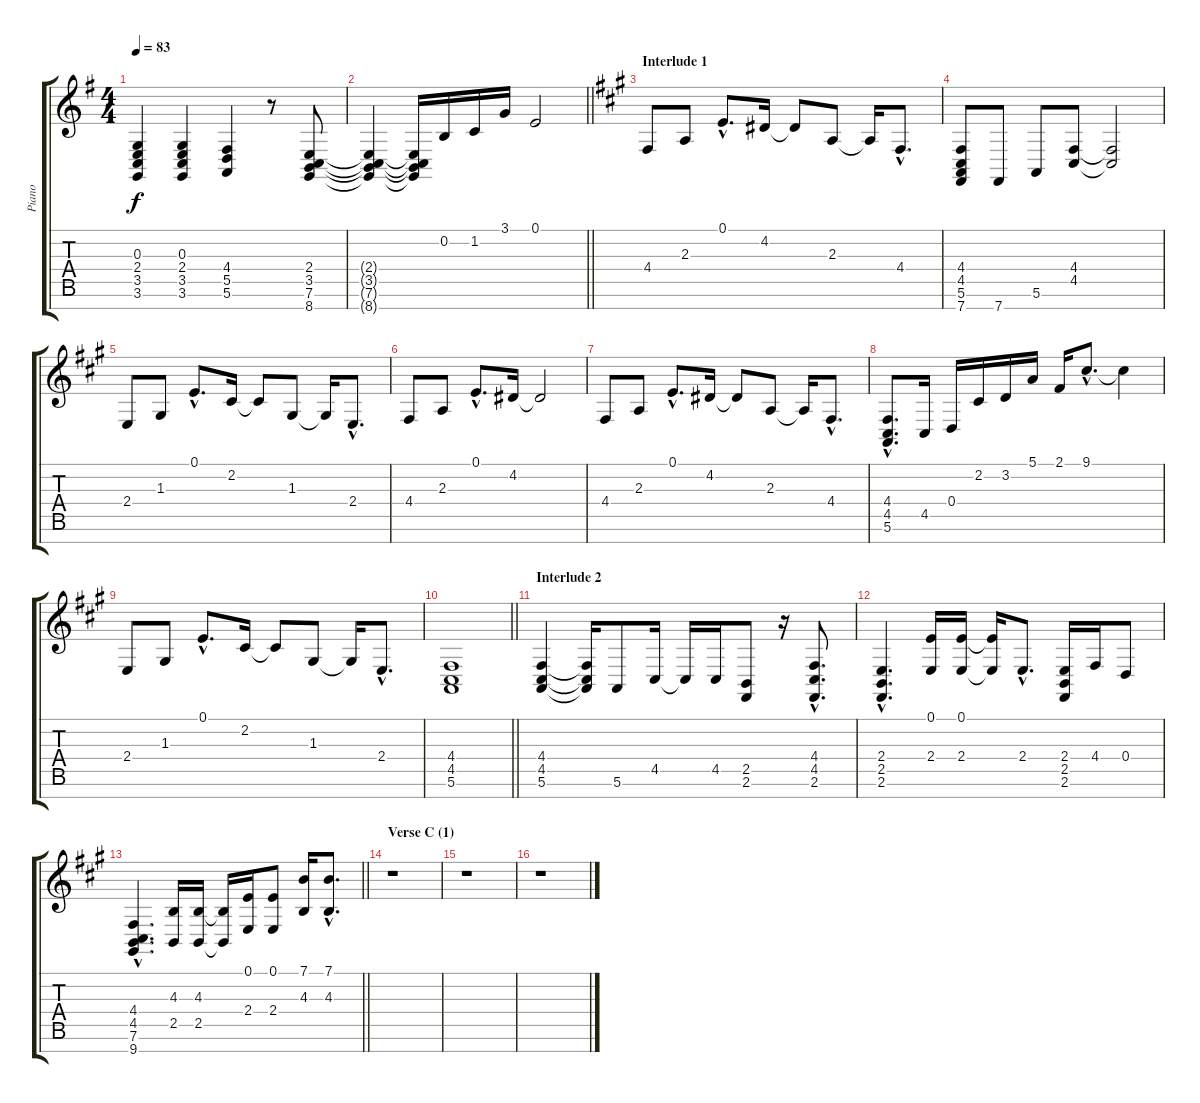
\track ("Piano" "Piano") {instrument brightacousticpiano}
\staff {score tabs}
\tuning (E4 B3 G3 D3 A2 E2 B1) {hide}
\ts (4 4)
\tempo 83
\clef g2
\ks eminor
(0.3 2.4 3.5 3.6).4{dy f} (0.3 2.4 3.5 3.6).4 (4.4 5.5 5.6).4 r.8 (2.4 3.5 7.6 8.7).8 |
\barLineRight lightlight
(2.4{t} 3.5{t} 7.6{t} 8.7{t}).4 (2.4{t} 3.5{t} 7.6{t} 8.7{t}).16 0.2.16 1.2.16 3.1.16 0.1.2 |
\section ("" "Interlude 1")
\ks f#minor
4.4.8 2.3.8 0.1{hac}.8{d} 4.2.16 4.2{t}.8 2.3.8 2.3{t}.16 4.4{hac}.8{d} |
(4.4 4.5 5.6 7.7).8 7.7.8 5.6.8 (4.4 4.5).8 (4.4{t} 4.5{t}).2 |
2.4.8 1.3.8 0.1{hac}.8{d} 2.2.16 2.2{t}.8 1.3.8 1.3{t}.16 2.4{hac}.8{d} |
4.4.8 2.3.8 0.1{hac}.8{d} 4.2.16 4.2{t}.2 |
4.4.8 2.3.8 0.1{hac}.8{d} 4.2.16 4.2{t}.8 2.3.8 2.3{t}.16 4.4{hac}.8{d} |
(4.4{hac} 4.5{hac} 5.6{hac}).8{d} 4.5.16 0.4.16 2.2.16 3.2.16 5.1.16 2.1.16 9.1{hac}.8{d} 9.1{t}.4 |
2.4.8 1.3.8 0.1{hac}.8{d} 2.2.16 2.2{t}.8 1.3.8 1.3{t}.16 2.4{hac}.8{d} |
\barLineRight lightlight
(4.4 4.5 5.6).1 |
\section ("" "Interlude 2")
(4.4 4.5 5.6).4 (4.4{t} 4.5{t} 5.6{t}).16 5.6.8 4.5.16 4.5{t}.16 4.5.16 (2.5 2.6).8 r.16 (4.4{hac} 4.5{hac} 2.6{hac}).8{d} |
(2.4{hac} 2.5{hac} 2.6{hac}).4{d} (0.1 2.4).16 (0.1 2.4).16 (0.1{t} 2.4{t}).16 2.4{hac}.8{d} (2.4 2.5 2.6).16 4.4.16 0.4.8 |
\barLineRight lightlight
(4.4{hac} 4.5{hac} 7.6{hac} 9.7{hac}).4{d} (4.3 2.5).16 (4.3 2.5).16 (4.3{t} 2.5{t}).16 (0.1 2.4).16 (0.1 2.4).8 (7.1 4.3).16 (7.1{hac} 4.3{hac}).8{d} |
\section ("" "Verse C (1)")
r.1 |
r.1 |
r.1
